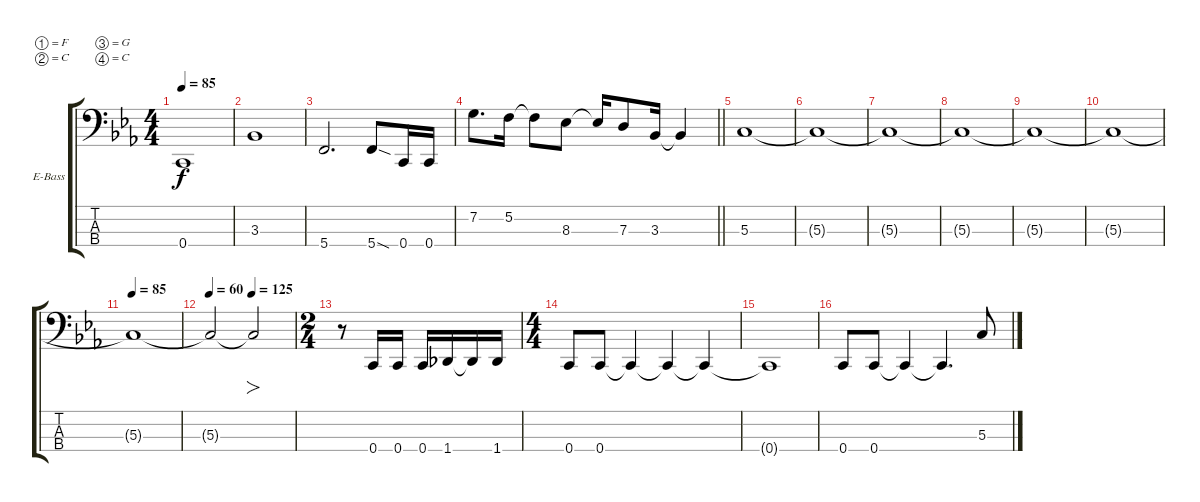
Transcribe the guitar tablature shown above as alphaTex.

\bracketExtendMode groupsimilarinstruments
\firstSystemTrackNameOrientation horizontal
\otherSystemsTrackNameOrientation horizontal
\track ("Electric Bass" "E-Bass") {instrument electricbassfinger}
\staff {score tabs}
\tuning (F2 C2 G1 C1)
\ts (4 4)
\tempo 85
\clef f4
\ks cminor
0.4.1{dy f} |
3.3.1 |
5.4.2{d} 5.4{sod}.8 0.4.16 0.4.16 |
\barLineRight lightlight
7.2.8{d} 5.2.16 5.2{t}.8 8.3.8 8.3{t}.16 7.3.8 3.3.16 3.3{t}.4 |
5.3.1 |
5.3{t}.1 |
5.3{t}.1 |
5.3{t}.1 |
5.3{t}.1 |
5.3{t}.1 |
\tempo 85
5.3{t}.1 |
\tempo 60
\tempo (125 0.5)
5.3{t}.2 5.3{t}.2{fo} |
\ts (2 4)
r.8 0.4.16 0.4.16 0.4.16 1.4.16 1.4{t}.16 1.4.16 |
\ts (4 4)
0.4.8 0.4.8 0.4{t}.4 0.4{t}.4 0.4{t}.4 |
0.4{t}.1 |
0.4.8 0.4.8 0.4{t}.4 0.4{t}.4{d} 5.3.8
